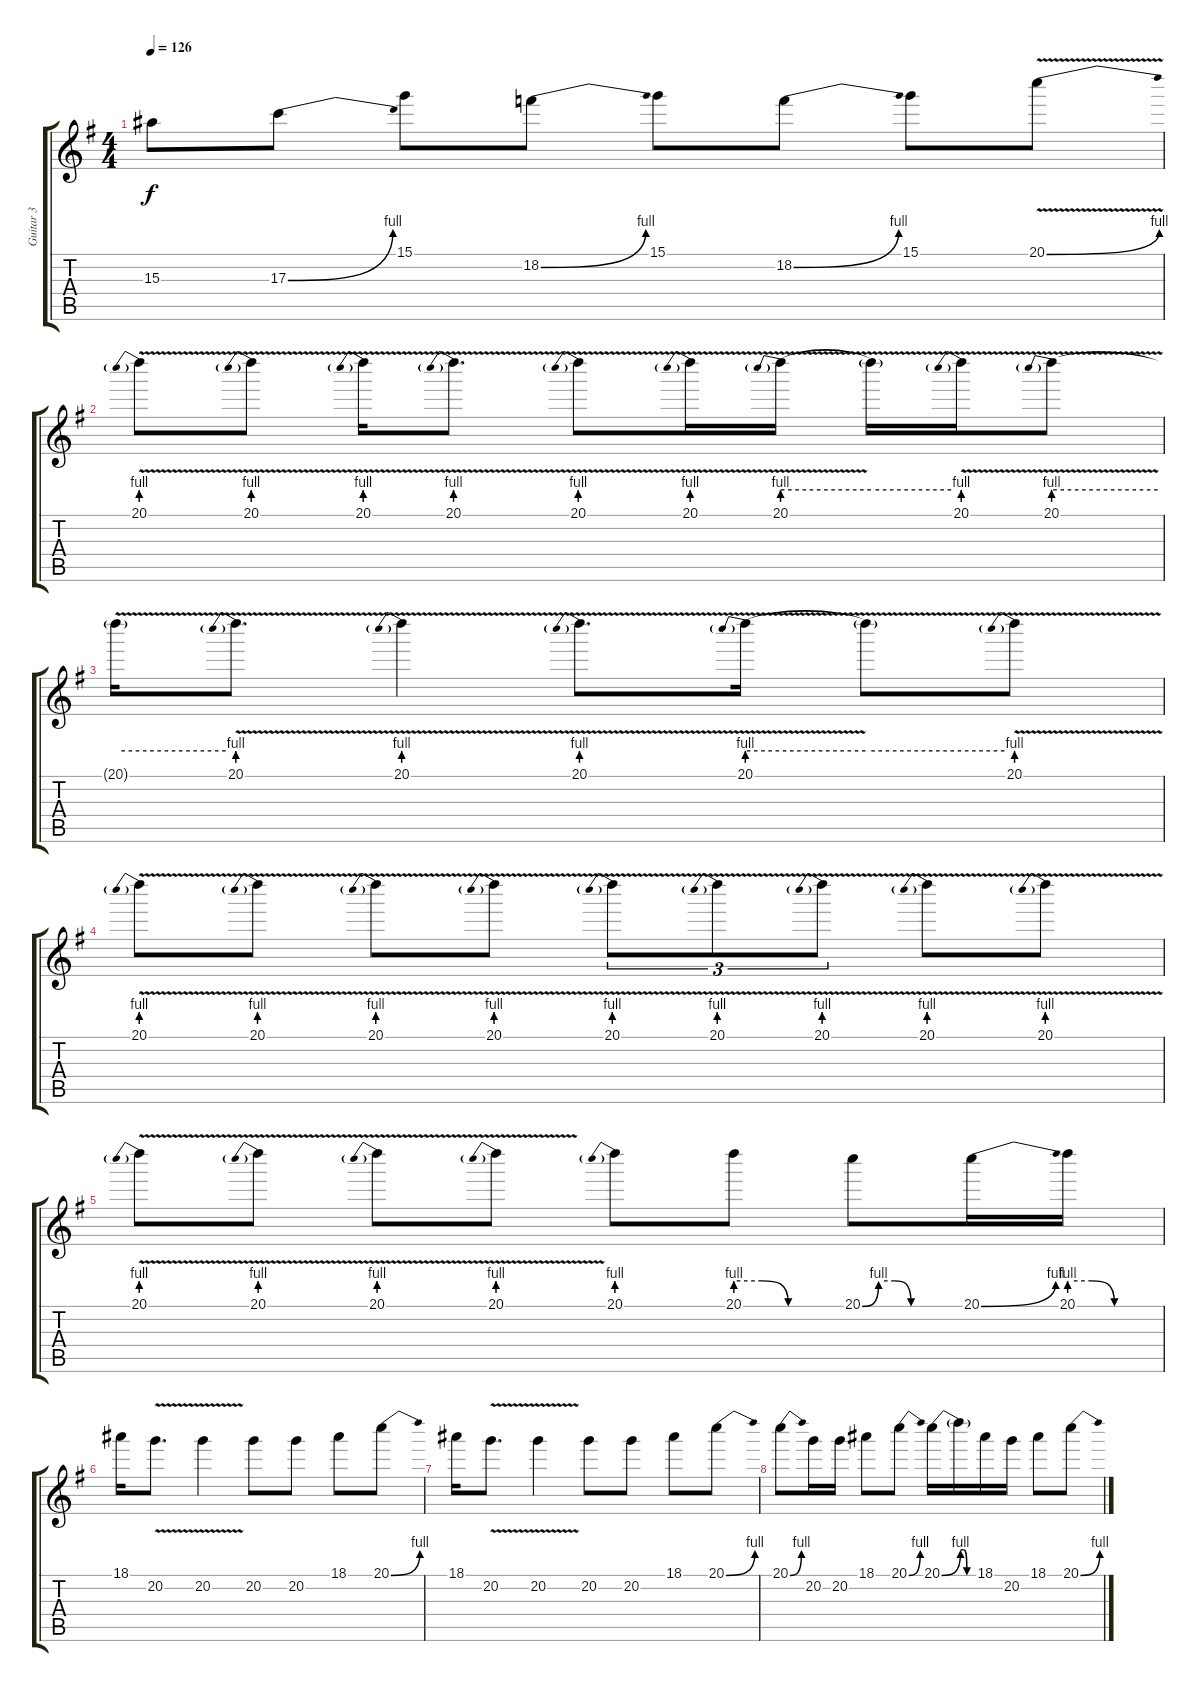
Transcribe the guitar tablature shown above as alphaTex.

\track ("Guitar 3" "Guitar 3") {instrument overdrivenguitar}
\staff {score tabs}
\tuning (E4 B3 G3 D3 A2 E2) {hide}
\ts (4 4)
\tempo 126
\clef g2
\ks g
15.3.8{dy f} 17.3{be (bend 0 0 60 4)}.8 15.1.8 18.2{be (bend 0 0 60 4)}.8 15.1.8 18.2{be (bend 0 0 60 4)}.8 15.1.8 20.1{be (bend 0 0 60 4) v}.8 |
20.1{be (prebend 0 4 60 4) v}.8 20.1{be (prebend 0 4 60 4) v}.8 20.1{be (prebend 0 4 60 4) v}.16 20.1{be (prebend 0 4 60 4) v}.8{d} 20.1{be (prebend 0 4 60 4) v}.8 20.1{be (prebend 0 4 60 4) v}.16 20.1{be (prebend 0 4 60 4) v}.16 20.1{be (hold 0 4 60 4) v t}.16 20.1{be (prebend 0 4 60 4) v}.16 20.1{be (prebend 0 4 60 4) v}.8 |
20.1{be (hold 0 4 60 4) v t}.16 20.1{be (prebend 0 4 60 4) v}.8{d} 20.1{be (prebend 0 4 60 4) v}.4 20.1{be (prebend 0 4 60 4) v}.8{d} 20.1{be (prebend 0 4 60 4) v}.16 20.1{be (hold 0 4 60 4) v t}.8 20.1{be (prebend 0 4 60 4) v}.8 |
20.1{be (prebend 0 4 60 4) v}.8 20.1{be (prebend 0 4 60 4) v}.8 20.1{be (prebend 0 4 60 4) v}.8 20.1{be (prebend 0 4 60 4) v}.8 20.1{be (prebend 0 4 60 4) v}.8{tu (3 2)} 20.1{be (prebend 0 4 60 4) v}.8{tu (3 2)} 20.1{be (prebend 0 4 60 4) v}.8{tu (3 2)} 20.1{be (prebend 0 4 60 4) v}.8 20.1{be (prebend 0 4 60 4) v}.8 |
20.1{be (prebend 0 4 60 4) v}.8 20.1{be (prebend 0 4 60 4) v}.8 20.1{be (prebend 0 4 60 4) v}.8 20.1{be (prebend 0 4 60 4) v}.8 20.1{be (prebend 0 4 60 4)}.8 20.1{be (custom 0 4 15 4 30 0 60 0)}.8 20.1{be (custom 0 0 10 4 20 4 30 0 60 0)}.8 20.1{be (bend 0 0 60 4)}.16 20.1{be (custom 0 4 15 4 30 0 60 0)}.16 |
18.1.16 20.2{v}.8{d} 20.2{v}.4 20.2.8 20.2.8 18.1.8 20.1{be (bend 0 0 60 4)}.8 |
18.1.16 20.2{v}.8{d} 20.2{v}.4 20.2.8 20.2.8 18.1.8 20.1{be (bend 0 0 60 4)}.8 |
20.1{be (bend 0 0 60 4)}.8 20.2.16 20.2.16 18.1.8 20.1{be (bend 0 0 60 4)}.8 20.1{be (bend 0 0 60 4)}.16 20.1{be (custom 0 4 15 4 30 0 60 0) t}.16 18.1.16 20.2.16 18.1.8 20.1{be (bend 0 0 60 4)}.8
